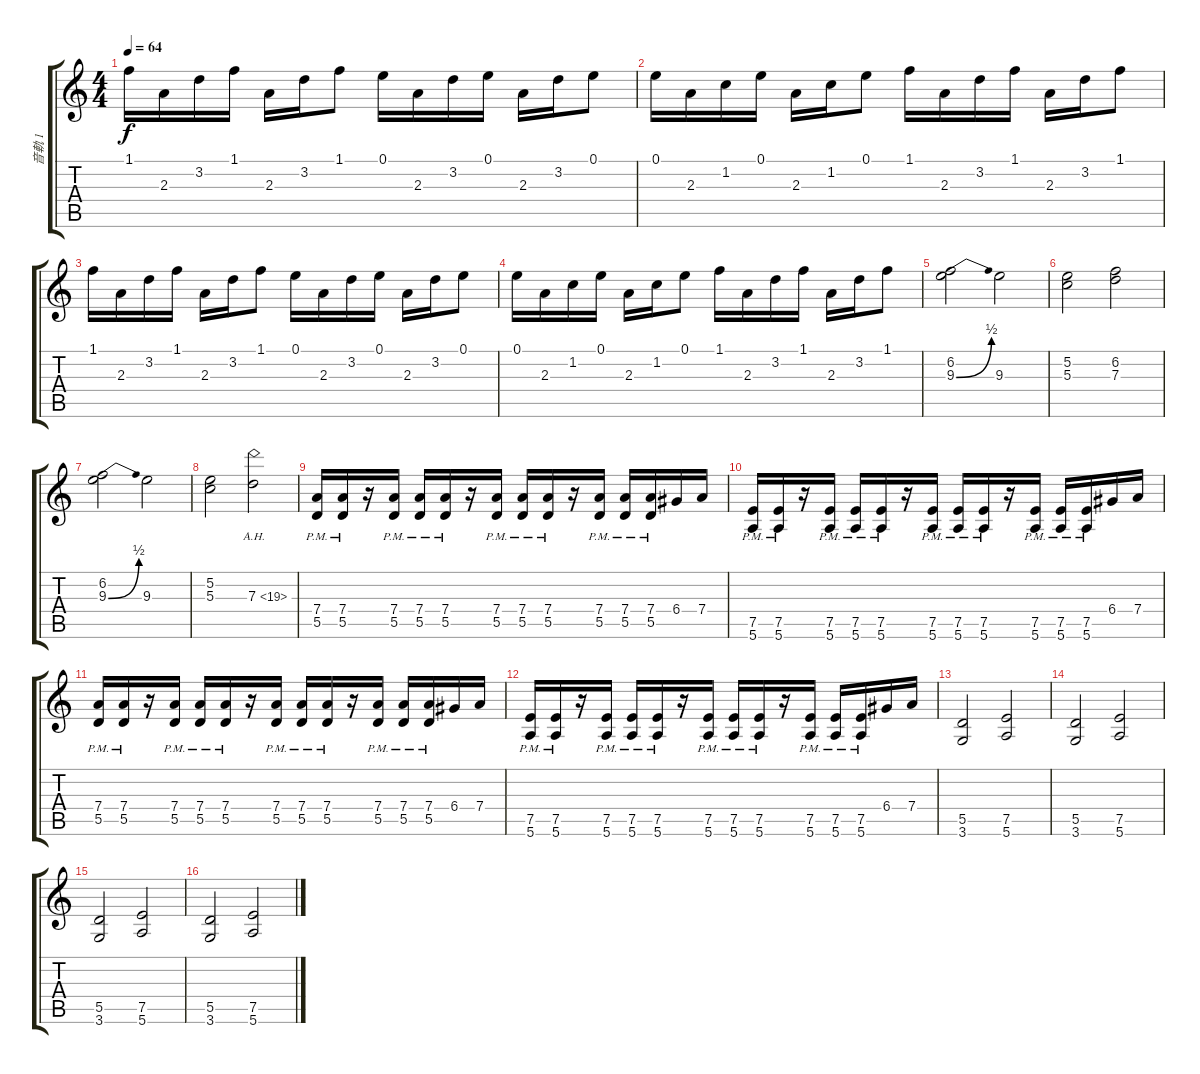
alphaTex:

\track ("音軌 1" "音軌 1") {instrument acousticguitarnylon}
\staff {score tabs}
\tuning (E4 B3 G3 D3 A2 E2) {hide}
\ts (4 4)
\tempo 64
\clef g2
\ks c
1.1.16{dy f instrument acousticguitarnylon} 2.3.16 3.2.16 1.1.16 2.3.16 3.2.16 1.1.8 0.1.16 2.3.16 3.2.16 0.1.16 2.3.16 3.2.16 0.1.8 |
0.1.16 2.3.16 1.2.16 0.1.16 2.3.16 1.2.16 0.1.8 1.1.16 2.3.16 3.2.16 1.1.16 2.3.16 3.2.16 1.1.8 |
1.1.16 2.3.16 3.2.16 1.1.16 2.3.16 3.2.16 1.1.8 0.1.16 2.3.16 3.2.16 0.1.16 2.3.16 3.2.16 0.1.8 |
0.1.16 2.3.16 1.2.16 0.1.16 2.3.16 1.2.16 0.1.8 1.1.16 2.3.16 3.2.16 1.1.16 2.3.16 3.2.16 1.1.8 |
(6.2 9.3{be (bend 0 0 60 2)}).2{instrument overdrivenguitar} 9.3.2 |
(5.2 5.3).2 (6.2 7.3).2 |
(6.2 9.3{be (bend 0 0 60 2)}).2 9.3.2 |
(5.2 5.3).2 7.3{ah 12}.2 |
(7.4{pm} 5.5{pm}).16 (7.4{pm} 5.5{pm}).16 r.16 (7.4{pm} 5.5{pm}).16 (7.4{pm} 5.5{pm}).16 (7.4{pm} 5.5{pm}).16 r.16 (7.4{pm} 5.5{pm}).16 (7.4{pm} 5.5{pm}).16 (7.4{pm} 5.5{pm}).16 r.16 (7.4{pm} 5.5{pm}).16 (7.4{pm} 5.5{pm}).16 (7.4{pm} 5.5{pm}).16 6.4.16 7.4.16 |
(7.5{pm} 5.6).16 (7.5{pm} 5.6).16 r.16 (7.5{pm} 5.6).16 (7.5{pm} 5.6).16 (7.5{pm} 5.6).16 r.16 (7.5{pm} 5.6).16 (7.5{pm} 5.6).16 (7.5{pm} 5.6).16 r.16 (7.5{pm} 5.6).16 (7.5{pm} 5.6).16 (7.5{pm} 5.6).16 6.4.16 7.4.16 |
(7.4{pm} 5.5{pm}).16 (7.4{pm} 5.5{pm}).16 r.16 (7.4{pm} 5.5{pm}).16 (7.4{pm} 5.5{pm}).16 (7.4{pm} 5.5{pm}).16 r.16 (7.4{pm} 5.5{pm}).16 (7.4{pm} 5.5{pm}).16 (7.4{pm} 5.5{pm}).16 r.16 (7.4{pm} 5.5{pm}).16 (7.4{pm} 5.5{pm}).16 (7.4{pm} 5.5{pm}).16 6.4.16 7.4.16 |
(7.5{pm} 5.6).16 (7.5{pm} 5.6).16 r.16 (7.5{pm} 5.6).16 (7.5{pm} 5.6).16 (7.5{pm} 5.6).16 r.16 (7.5{pm} 5.6).16 (7.5{pm} 5.6).16 (7.5{pm} 5.6).16 r.16 (7.5{pm} 5.6).16 (7.5{pm} 5.6).16 (7.5{pm} 5.6).16 6.4.16 7.4.16 |
(5.5 3.6).2 (7.5 5.6).2 |
(5.5 3.6).2 (7.5 5.6).2 |
(5.5 3.6).2 (7.5 5.6).2 |
(5.5 3.6).2 (7.5 5.6).2
